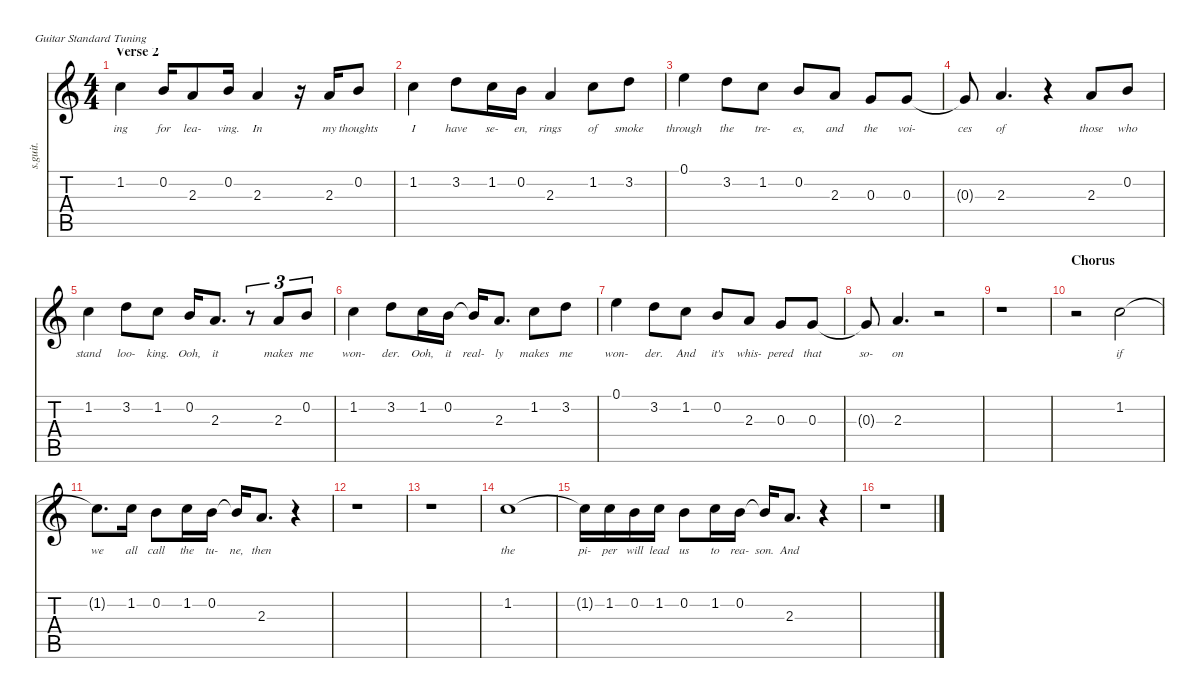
\defaultSystemsLayout 4
\hideDynamics
\bracketExtendMode nobrackets
\track ("Robert Plant - Vocals" "s.guit.") {instrument lead6voice}
\staff {score tabs}
\tuning (E4 B3 G3 D3 A2 E2)
\displaytranspose 12
\ts (4 4)
\section ("" "Verse 2")
\tempo (78 hide)
\clef g2
\ks c
1.2.4{lyrics (0 "ing") lyrics (1 "") lyrics (2 "") lyrics (3 "") lyrics (4 "") dy mp} 0.2.16{lyrics (0 "for") lyrics (1 "") lyrics (2 "") lyrics (3 "") lyrics (4 "")} 2.3.8{lyrics (0 "lea-") lyrics (1 "") lyrics (2 "") lyrics (3 "") lyrics (4 "")} 0.2.16{lyrics (0 "ving.") lyrics (1 "") lyrics (2 "") lyrics (3 "") lyrics (4 "")} 2.3.4{lyrics (0 "In") lyrics (1 "") lyrics (2 "") lyrics (3 "") lyrics (4 "")} r.16 2.3.16{lyrics (0 "my") lyrics (1 "") lyrics (2 "") lyrics (3 "") lyrics (4 "")} 0.2.8{lyrics (0 "thoughts") lyrics (1 "") lyrics (2 "") lyrics (3 "") lyrics (4 "")} |
1.2.4{lyrics (0 "I") lyrics (1 "") lyrics (2 "") lyrics (3 "") lyrics (4 "")} 3.2.8{lyrics (0 "have") lyrics (1 "") lyrics (2 "") lyrics (3 "") lyrics (4 "")} 1.2.16{lyrics (0 "se-") lyrics (1 "") lyrics (2 "") lyrics (3 "") lyrics (4 "")} 0.2.16{lyrics (0 "en,") lyrics (1 "") lyrics (2 "") lyrics (3 "") lyrics (4 "")} 2.3.4{lyrics (0 "rings") lyrics (1 "") lyrics (2 "") lyrics (3 "") lyrics (4 "")} 1.2.8{lyrics (0 "of") lyrics (1 "") lyrics (2 "") lyrics (3 "") lyrics (4 "")} 3.2.8{lyrics (0 "smoke") lyrics (1 "") lyrics (2 "") lyrics (3 "") lyrics (4 "")} |
0.1.4{lyrics (0 "through") lyrics (1 "") lyrics (2 "") lyrics (3 "") lyrics (4 "")} 3.2.8{lyrics (0 "the") lyrics (1 "") lyrics (2 "") lyrics (3 "") lyrics (4 "")} 1.2.8{lyrics (0 "tre-") lyrics (1 "") lyrics (2 "") lyrics (3 "") lyrics (4 "")} 0.2.8{lyrics (0 "es,") lyrics (1 "") lyrics (2 "") lyrics (3 "") lyrics (4 "")} 2.3.8{lyrics (0 "and") lyrics (1 "") lyrics (2 "") lyrics (3 "") lyrics (4 "")} 0.3.8{lyrics (0 "the") lyrics (1 "") lyrics (2 "") lyrics (3 "") lyrics (4 "")} 0.3.8{lyrics (0 "voi-") lyrics (1 "") lyrics (2 "") lyrics (3 "") lyrics (4 "")} |
0.3{t}.8{lyrics (0 "ces") lyrics (1 "") lyrics (2 "") lyrics (3 "") lyrics (4 "")} 2.3.4{d lyrics (0 "of") lyrics (1 "") lyrics (2 "") lyrics (3 "") lyrics (4 "")} r.4 2.3.8{lyrics (0 "those") lyrics (1 "") lyrics (2 "") lyrics (3 "") lyrics (4 "")} 0.2.8{lyrics (0 "who") lyrics (1 "") lyrics (2 "") lyrics (3 "") lyrics (4 "")} |
1.2.4{lyrics (0 "stand") lyrics (1 "") lyrics (2 "") lyrics (3 "") lyrics (4 "")} 3.2.8{lyrics (0 "loo-") lyrics (1 "") lyrics (2 "") lyrics (3 "") lyrics (4 "")} 1.2.8{lyrics (0 "king.") lyrics (1 "") lyrics (2 "") lyrics (3 "") lyrics (4 "")} 0.2.16{lyrics (0 "Ooh,") lyrics (1 "") lyrics (2 "") lyrics (3 "") lyrics (4 "")} 2.3.8{d lyrics (0 "it") lyrics (1 "") lyrics (2 "") lyrics (3 "") lyrics (4 "")} r.8{tu (3 2)} 2.3.8{tu (3 2) lyrics (0 "makes") lyrics (1 "") lyrics (2 "") lyrics (3 "") lyrics (4 "")} 0.2.8{tu (3 2) lyrics (0 "me") lyrics (1 "") lyrics (2 "") lyrics (3 "") lyrics (4 "")} |
1.2.4{lyrics (0 "won-") lyrics (1 "") lyrics (2 "") lyrics (3 "") lyrics (4 "")} 3.2.8{lyrics (0 "der.") lyrics (1 "") lyrics (2 "") lyrics (3 "") lyrics (4 "")} 1.2.16{lyrics (0 "Ooh,") lyrics (1 "") lyrics (2 "") lyrics (3 "") lyrics (4 "")} 0.2.16{lyrics (0 "it") lyrics (1 "") lyrics (2 "") lyrics (3 "") lyrics (4 "")} 0.2{t}.16{lyrics (0 "real-") lyrics (1 "") lyrics (2 "") lyrics (3 "") lyrics (4 "")} 2.3.8{d lyrics (0 "ly") lyrics (1 "") lyrics (2 "") lyrics (3 "") lyrics (4 "")} 1.2.8{lyrics (0 "makes") lyrics (1 "") lyrics (2 "") lyrics (3 "") lyrics (4 "")} 3.2.8{lyrics (0 "me") lyrics (1 "") lyrics (2 "") lyrics (3 "") lyrics (4 "")} |
0.1.4{lyrics (0 "won-") lyrics (1 "") lyrics (2 "") lyrics (3 "") lyrics (4 "")} 3.2.8{lyrics (0 "der.") lyrics (1 "") lyrics (2 "") lyrics (3 "") lyrics (4 "")} 1.2.8{lyrics (0 "And") lyrics (1 "") lyrics (2 "") lyrics (3 "") lyrics (4 "")} 0.2.8{lyrics (0 "it's") lyrics (1 "") lyrics (2 "") lyrics (3 "") lyrics (4 "")} 2.3.8{lyrics (0 "whis-") lyrics (1 "") lyrics (2 "") lyrics (3 "") lyrics (4 "")} 0.3.8{lyrics (0 "pered") lyrics (1 "") lyrics (2 "") lyrics (3 "") lyrics (4 "")} 0.3.8{lyrics (0 "that") lyrics (1 "") lyrics (2 "") lyrics (3 "") lyrics (4 "")} |
0.3{t}.8{lyrics (0 "so-") lyrics (1 "") lyrics (2 "") lyrics (3 "") lyrics (4 "")} 2.3.4{d lyrics (0 "on") lyrics (1 "") lyrics (2 "") lyrics (3 "") lyrics (4 "")} r.2 |
r.1 |
\section ("" "Chorus")
\tempo (82 hide)
r.2 1.2.2{lyrics (0 "if") lyrics (1 "") lyrics (2 "") lyrics (3 "") lyrics (4 "")} |
1.2{t}.8{d lyrics (0 "we") lyrics (1 "") lyrics (2 "") lyrics (3 "") lyrics (4 "")} 1.2.16{lyrics (0 "all") lyrics (1 "") lyrics (2 "") lyrics (3 "") lyrics (4 "")} 0.2.8{lyrics (0 "call") lyrics (1 "") lyrics (2 "") lyrics (3 "") lyrics (4 "")} 1.2.16{lyrics (0 "the") lyrics (1 "") lyrics (2 "") lyrics (3 "") lyrics (4 "")} 0.2.16{lyrics (0 "tu-") lyrics (1 "") lyrics (2 "") lyrics (3 "") lyrics (4 "")} 0.2{t}.16{lyrics (0 "ne,") lyrics (1 "") lyrics (2 "") lyrics (3 "") lyrics (4 "")} 2.3.8{d lyrics (0 "then") lyrics (1 "") lyrics (2 "") lyrics (3 "") lyrics (4 "")} r.4 |
r.1 |
r.1 |
1.2.1{lyrics (0 "the") lyrics (1 "") lyrics (2 "") lyrics (3 "") lyrics (4 "")} |
1.2{t}.16{lyrics (0 "pi-") lyrics (1 "") lyrics (2 "") lyrics (3 "") lyrics (4 "")} 1.2.16{lyrics (0 "per") lyrics (1 "") lyrics (2 "") lyrics (3 "") lyrics (4 "")} 0.2.16{lyrics (0 "will") lyrics (1 "") lyrics (2 "") lyrics (3 "") lyrics (4 "")} 1.2.16{lyrics (0 "lead") lyrics (1 "") lyrics (2 "") lyrics (3 "") lyrics (4 "")} 0.2.8{lyrics (0 "us") lyrics (1 "") lyrics (2 "") lyrics (3 "") lyrics (4 "")} 1.2.16{lyrics (0 "to") lyrics (1 "") lyrics (2 "") lyrics (3 "") lyrics (4 "")} 0.2.16{lyrics (0 "rea-") lyrics (1 "") lyrics (2 "") lyrics (3 "") lyrics (4 "")} 0.2{t}.16{lyrics (0 "son.") lyrics (1 "") lyrics (2 "") lyrics (3 "") lyrics (4 "")} 2.3.8{d lyrics (0 "And") lyrics (1 "") lyrics (2 "") lyrics (3 "") lyrics (4 "")} r.4 |
r.1
